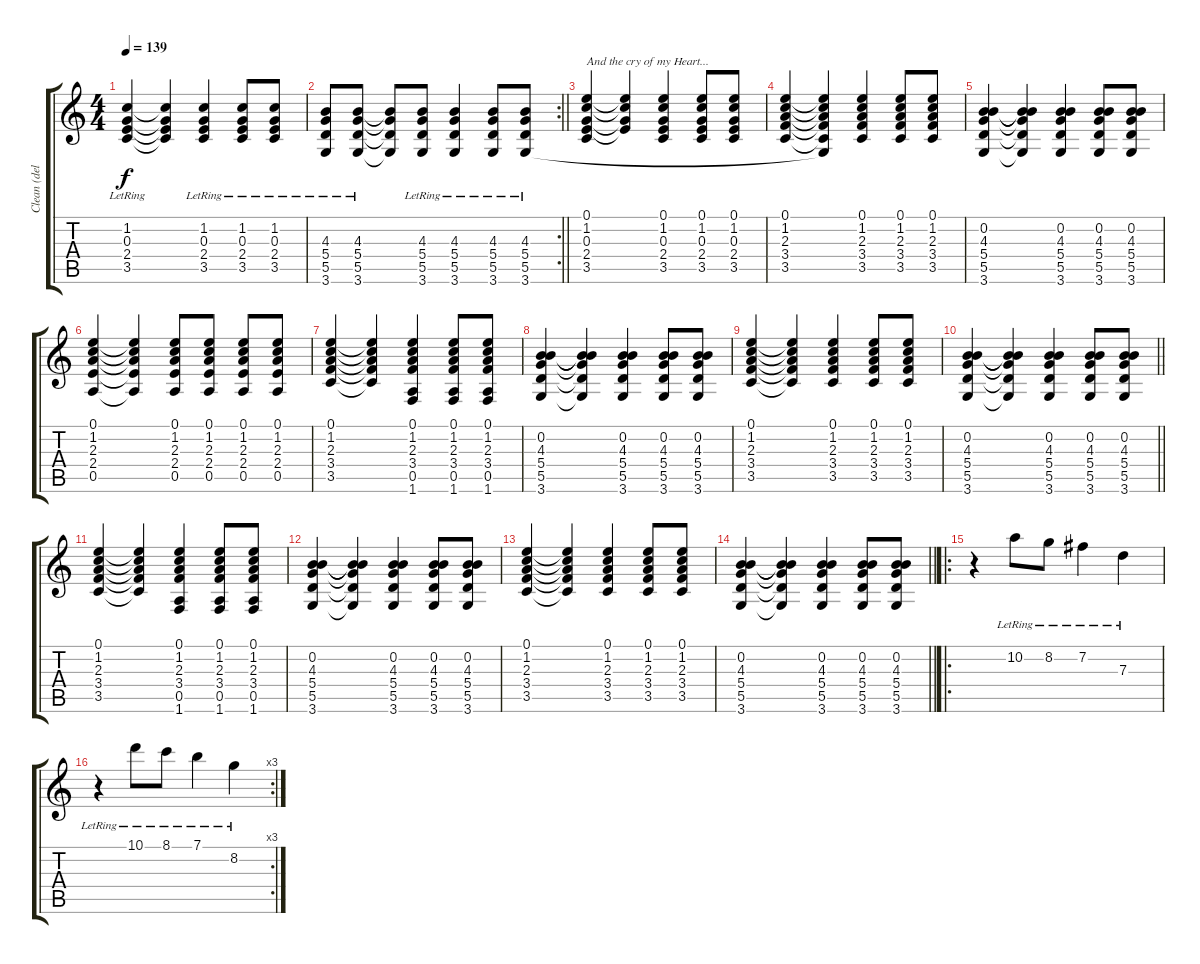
\track ("Clean (delay)" "Clean (del") {instrument electricguitarjazz}
\staff {score tabs}
\tuning (E4 B3 G3 D3 A2 E2) {hide}
\ts (4 4)
\tempo 139
\clef g2
\ks c
(1.2{lr} 0.3{lr} 2.4{lr} 3.5{lr}).4{dy f} (1.2{t} 0.3{t} 2.4{t} 3.5{t}).4 (1.2{lr} 0.3{lr} 2.4{lr} 3.5{lr}).4 (1.2{lr} 0.3{lr} 2.4{lr} 3.5{lr}).8 (1.2{lr} 0.3{lr} 2.4{lr} 3.5{lr}).8 |
\rc 2
\barLineRight lightlight
(4.3{lr} 5.4{lr} 5.5{lr} 3.6{lr}).8 (4.3{lr} 5.4{lr} 5.5{lr} 3.6{lr}).8 (4.3{t} 5.4{t} 5.5{t} 3.6{t}).8 (4.3{lr} 5.4{lr} 5.5{lr} 3.6{lr}).8 (4.3{lr} 5.4{lr} 5.5{lr} 3.6{lr}).4 (4.3{lr} 5.4{lr} 5.5{lr} 3.6{lr}).8 (4.3 5.4{lr} 5.5{lr} 3.6{lr}).8 |
(0.1 1.2 0.3 2.4 3.5).4{txt "And the cry of my Heart..."} (0.1{t} 1.2{t} 0.3{t} 2.4{t}).4 (0.1 1.2 0.3 2.4 3.5).4 (0.1 1.2 0.3 2.4 3.5).8 (0.1 1.2 0.3 2.4 3.5).8 |
(0.1 1.2 2.3 3.4 3.5).4 (0.1{t} 1.2{t} 2.3{t} 3.4{t} 3.5{t} 3.6{t}).4 (0.1 1.2 2.3 3.4 3.5).4 (0.1 1.2 2.3 3.4 3.5).8 (0.1 1.2 2.3 3.4 3.5).8 |
(0.2 4.3 5.4 5.5 3.6).4 (0.2{t} 4.3{t} 5.4{t} 5.5{t} 3.6{t}).4 (0.2 4.3 5.4 5.5 3.6).4 (0.2 4.3 5.4 5.5 3.6).8 (0.2 4.3 5.4 5.5 3.6).8 |
(0.1 1.2 2.3 2.4 0.5).4 (0.1{t} 1.2{t} 2.3{t} 2.4{t} 0.5{t}).4 (0.1 1.2 2.3 2.4 0.5).8 (0.1 1.2 2.3 2.4 0.5).8 (0.1 1.2 2.3 2.4 0.5).8 (0.1 1.2 2.3 2.4 0.5).8 |
(0.1 1.2 2.3 3.4 3.5).4 (0.1{t} 1.2{t} 2.3{t} 3.4{t} 3.5{t}).4 (0.1 1.2 2.3 3.4 0.5 1.6).4 (0.1 1.2 2.3 3.4 0.5 1.6).8 (0.1 1.2 2.3 3.4 0.5 1.6).8 |
(0.2 4.3 5.4 5.5 3.6).4 (0.2{t} 4.3{t} 5.4{t} 5.5{t} 3.6{t}).4 (0.2 4.3 5.4 5.5 3.6).4 (0.2 4.3 5.4 5.5 3.6).8 (0.2 4.3 5.4 5.5 3.6).8 |
(0.1 1.2 2.3 3.4 3.5).4 (0.1{t} 1.2{t} 2.3{t} 3.4{t} 3.5{t}).4 (0.1 1.2 2.3 3.4 3.5).4 (0.1 1.2 2.3 3.4 3.5).8 (0.1 1.2 2.3 3.4 3.5).8 |
\barLineRight lightlight
(0.2 4.3 5.4 5.5 3.6).4 (0.2{t} 4.3{t} 5.4{t} 5.5{t} 3.6{t}).4 (0.2 4.3 5.4 5.5 3.6).4 (0.2 4.3 5.4 5.5 3.6).8 (0.2 4.3 5.4 5.5 3.6).8 |
(0.1 1.2 2.3 3.4 3.5).4 (0.1{t} 1.2{t} 2.3{t} 3.4{t} 3.5{t}).4 (0.1 1.2 2.3 3.4 0.5 1.6).4 (0.1 1.2 2.3 3.4 0.5 1.6).8 (0.1 1.2 2.3 3.4 0.5 1.6).8 |
(0.2 4.3 5.4 5.5 3.6).4 (0.2{t} 4.3{t} 5.4{t} 5.5{t} 3.6{t}).4 (0.2 4.3 5.4 5.5 3.6).4 (0.2 4.3 5.4 5.5 3.6).8 (0.2 4.3 5.4 5.5 3.6).8 |
(0.1 1.2 2.3 3.4 3.5).4 (0.1{t} 1.2{t} 2.3{t} 3.4{t} 3.5{t}).4 (0.1 1.2 2.3 3.4 3.5).4 (0.1 1.2 2.3 3.4 3.5).8 (0.1 1.2 2.3 3.4 3.5).8 |
\barLineRight lightlight
(0.2 4.3 5.4 5.5 3.6).4 (0.2{t} 4.3{t} 5.4{t} 5.5{t} 3.6{t}).4 (0.2 4.3 5.4 5.5 3.6).4 (0.2 4.3 5.4 5.5 3.6).8 (0.2 4.3 5.4 5.5 3.6).8 |
\ro
r.4 10.2{lr}.8 8.2{lr}.8 7.2{lr}.4 7.3{lr}.4 |
\rc 3
r.4 10.1{lr}.8 8.1{lr}.8 7.1{lr}.4 8.2{lr}.4
